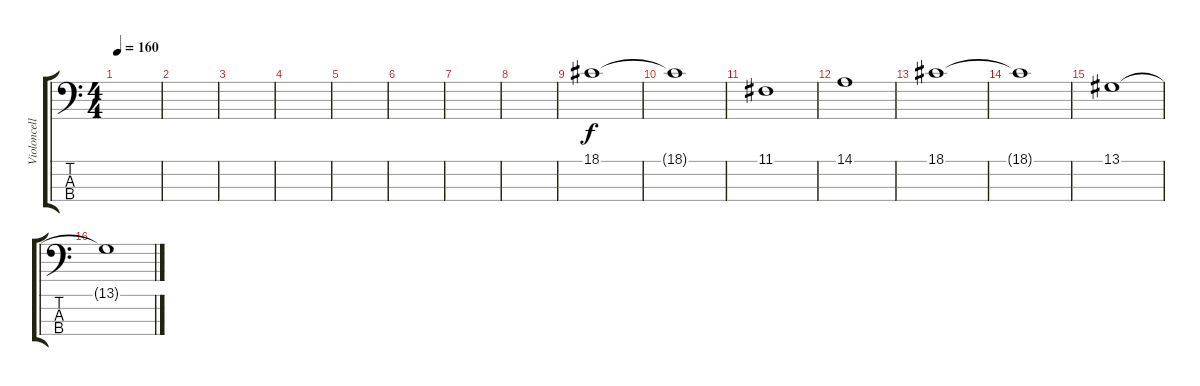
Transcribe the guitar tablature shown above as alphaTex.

\track ("Violoncelle" "Violoncell") {instrument violin}
\staff {score tabs}
\tuning (G2 D2 A1 E1) {hide}
\ts (4 4)
\tempo 160
\clef f4
\ks c
|
|
|
|
|
|
|
|
18.1.1 |
18.1{t}.1 |
11.1.1 |
14.1.1 |
18.1.1 |
18.1{t}.1 |
13.1.1 |
13.1{t}.1
